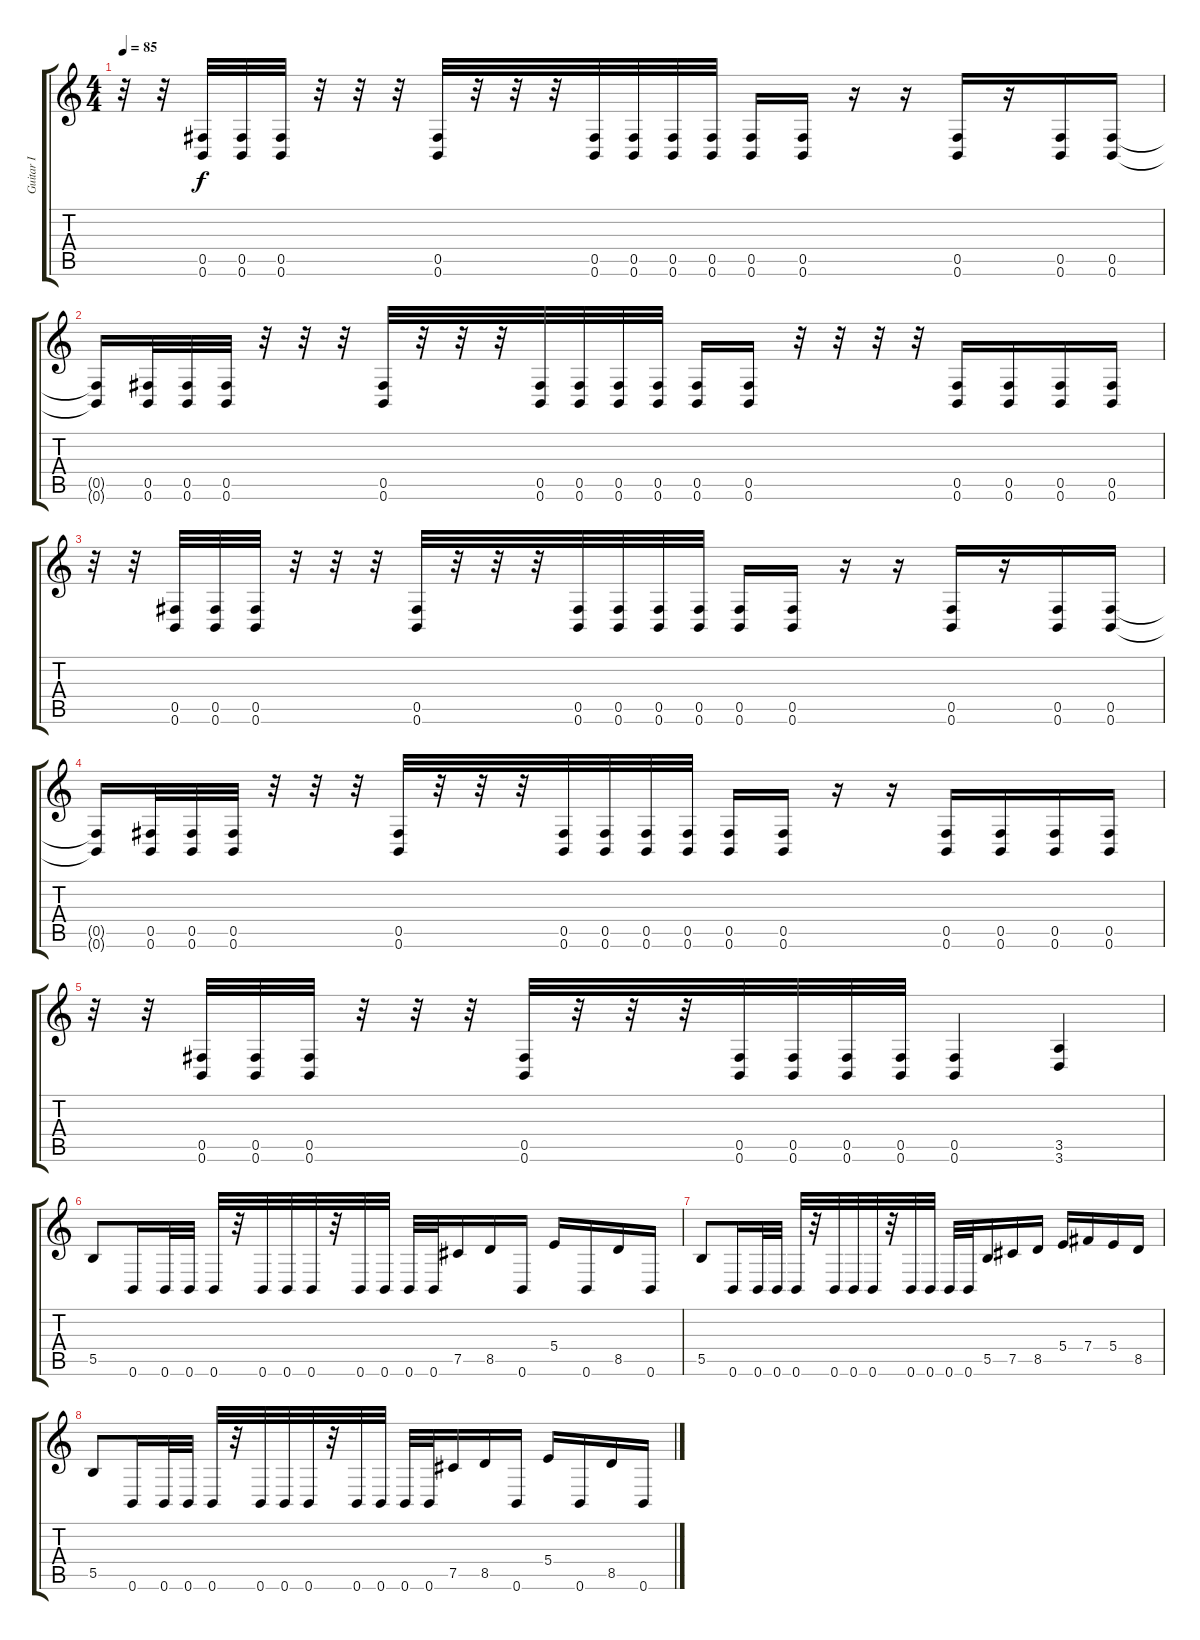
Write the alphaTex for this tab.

\track ("Guitar I" "Guitar I") {instrument distortionguitar}
\staff {score tabs}
\tuning (Db4 Ab3 E3 B2 Gb2 B1) {hide}
\ts (4 4)
\tempo 85
\clef g2
\ks c
r.32{dy f} r.32 (0.5 0.6).32 (0.5 0.6).32 (0.5 0.6).32 r.32 r.32 r.32 (0.5 0.6).32 r.32 r.32 r.32 (0.5 0.6).32 (0.5 0.6).32 (0.5 0.6).32 (0.5 0.6).32 (0.5 0.6).16 (0.5 0.6).16 r.16 r.16 (0.5 0.6).16 r.16 (0.5 0.6).16 (0.5 0.6).16 |
(0.5{t} 0.6{t}).16 (0.5 0.6).32 (0.5 0.6).32 (0.5 0.6).32 r.32 r.32 r.32 (0.5 0.6).32 r.32 r.32 r.32 (0.5 0.6).32 (0.5 0.6).32 (0.5 0.6).32 (0.5 0.6).32 (0.5 0.6).16 (0.5 0.6).16 r.32 r.32 r.32 r.32 (0.5 0.6).16 (0.5 0.6).16 (0.5 0.6).16 (0.5 0.6).16 |
r.32 r.32 (0.5 0.6).32 (0.5 0.6).32 (0.5 0.6).32 r.32 r.32 r.32 (0.5 0.6).32 r.32 r.32 r.32 (0.5 0.6).32 (0.5 0.6).32 (0.5 0.6).32 (0.5 0.6).32 (0.5 0.6).16 (0.5 0.6).16 r.16 r.16 (0.5 0.6).16 r.16 (0.5 0.6).16 (0.5 0.6).16 |
(0.5{t} 0.6{t}).16 (0.5 0.6).32 (0.5 0.6).32 (0.5 0.6).32 r.32 r.32 r.32 (0.5 0.6).32 r.32 r.32 r.32 (0.5 0.6).32 (0.5 0.6).32 (0.5 0.6).32 (0.5 0.6).32 (0.5 0.6).16 (0.5 0.6).16 r.16 r.16 (0.5 0.6).16 (0.5 0.6).16 (0.5 0.6).16 (0.5 0.6).16 |
r.32 r.32 (0.5 0.6).32 (0.5 0.6).32 (0.5 0.6).32 r.32 r.32 r.32 (0.5 0.6).32 r.32 r.32 r.32 (0.5 0.6).32 (0.5 0.6).32 (0.5 0.6).32 (0.5 0.6).32 (0.5 0.6).4 (3.5 3.6).4 |
5.5.8 0.6.16 0.6.32 0.6.32 0.6.32 r.32 0.6.32 0.6.32 0.6.32 r.32 0.6.32 0.6.32 0.6.32 0.6.32 7.5.16 8.5.16 0.6.16 5.4.16 0.6.16 8.5.16 0.6.16 |
5.5.8 0.6.16 0.6.32 0.6.32 0.6.32 r.32 0.6.32 0.6.32 0.6.32 r.32 0.6.32 0.6.32 0.6.32 0.6.32 5.5.16 7.5.16 8.5.16 5.4.16 7.4.16 5.4.16 8.5.16 |
5.5.8 0.6.16 0.6.32 0.6.32 0.6.32 r.32 0.6.32 0.6.32 0.6.32 r.32 0.6.32 0.6.32 0.6.32 0.6.32 7.5.16 8.5.16 0.6.16 5.4.16 0.6.16 8.5.16 0.6.16
